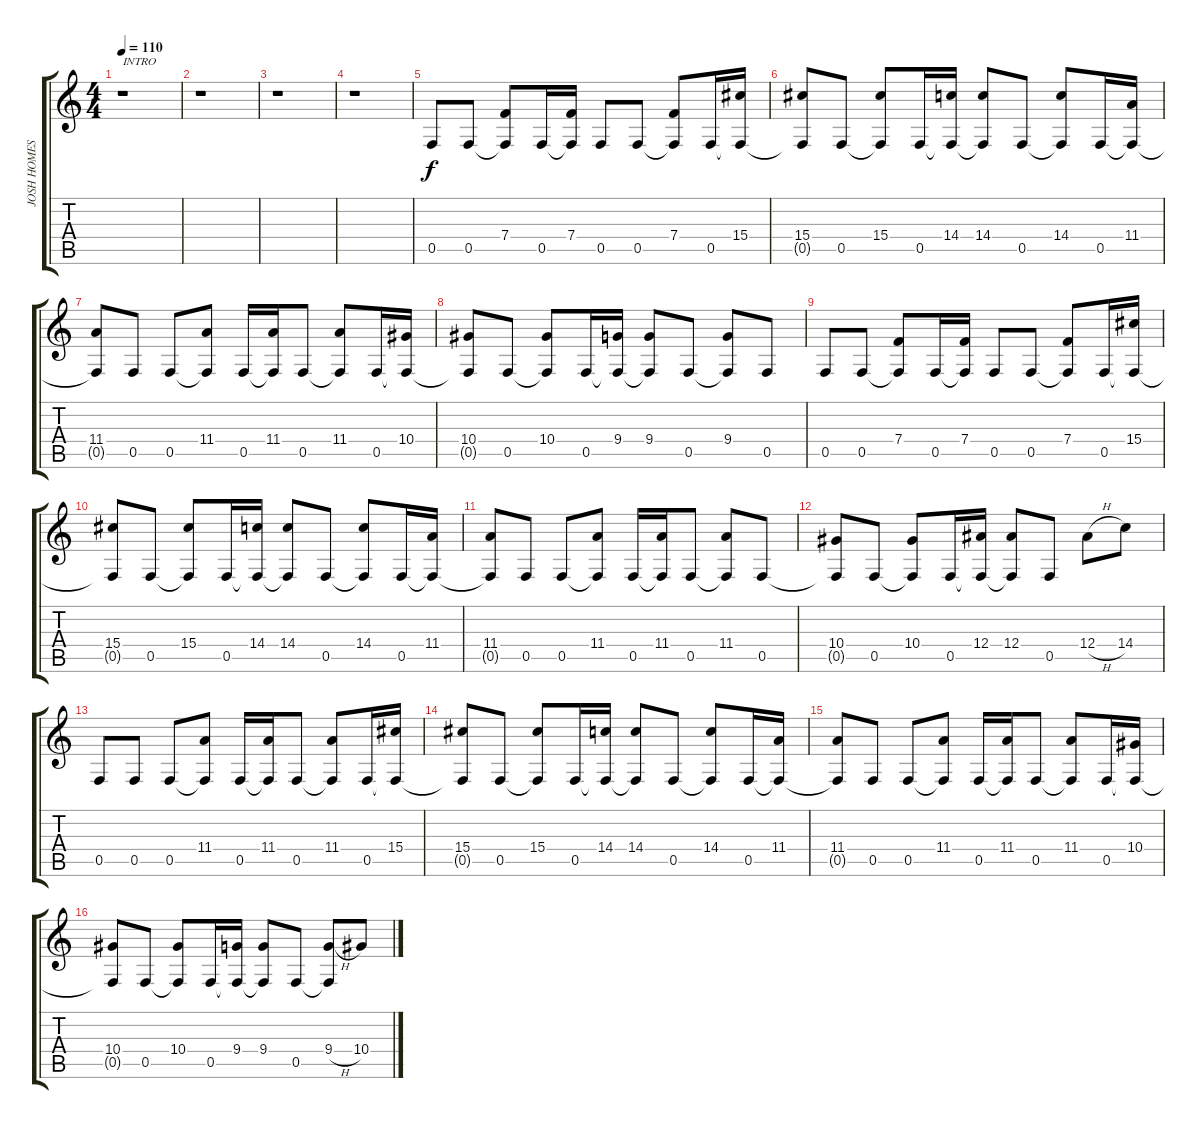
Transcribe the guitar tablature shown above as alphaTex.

\track ("JOSH HOMES (RULES)" "JOSH HOMES") {instrument distortionguitar}
\staff {score tabs}
\tuning (C4 G3 Eb3 Bb2 F2 C2) {hide}
\ts (4 4)
\tempo 110
\clef g2
\ks c
r.1{txt "INTRO" dy f instrument distortionguitar} |
r.1 |
r.1 |
r.1 |
0.5.8 0.5.8 (7.4 0.5{t}).8 0.5.16 (7.4 0.5{t}).16 0.5.8 0.5.8 (7.4 0.5{t}).8 0.5.16 (15.4 0.5{t}).16 |
(15.4 0.5{t}).8 0.5.8 (15.4 0.5{t}).8 0.5.16 (14.4 0.5{t}).16 (14.4 0.5{t}).8 0.5.8 (14.4 0.5{t}).8 0.5.16 (11.4 0.5{t}).16 |
(11.4 0.5{t}).8 0.5.8 0.5.8 (11.4 0.5{t}).8 0.5.16 (11.4 0.5{t}).16 0.5.8 (11.4 0.5{t}).8 0.5.16 (10.4 0.5{t}).16 |
(10.4 0.5{t}).8 0.5.8 (10.4 0.5{t}).8 0.5.16 (9.4 0.5{t}).16 (9.4 0.5{t}).8 0.5.8 (9.4 0.5{t}).8 0.5.8 |
0.5.8 0.5.8 (7.4 0.5{t}).8 0.5.16 (7.4 0.5{t}).16 0.5.8 0.5.8 (7.4 0.5{t}).8 0.5.16 (15.4 0.5{t}).16 |
(15.4 0.5{t}).8 0.5.8 (15.4 0.5{t}).8 0.5.16 (14.4 0.5{t}).16 (14.4 0.5{t}).8 0.5.8 (14.4 0.5{t}).8 0.5.16 (11.4 0.5{t}).16 |
(11.4 0.5{t}).8 0.5.8 0.5.8 (11.4 0.5{t}).8 0.5.16 (11.4 0.5{t}).16 0.5.8 (11.4 0.5{t}).8 0.5.8 |
(10.4 0.5{t}).8 0.5.8 (10.4 0.5{t}).8 0.5.16 (12.4 0.5{t}).16 (12.4 0.5{t}).8 0.5.8 12.4{h}.8 14.4.8 |
0.5.8 0.5.8 0.5.8 (11.4 0.5{t}).8 0.5.16 (11.4 0.5{t}).16 0.5.8 (11.4 0.5{t}).8 0.5.16 (15.4 0.5{t}).16 |
(15.4 0.5{t}).8 0.5.8 (15.4 0.5{t}).8 0.5.16 (14.4 0.5{t}).16 (14.4 0.5{t}).8 0.5.8 (14.4 0.5{t}).8 0.5.16 (11.4 0.5{t}).16 |
(11.4 0.5{t}).8 0.5.8 0.5.8 (11.4 0.5{t}).8 0.5.16 (11.4 0.5{t}).16 0.5.8 (11.4 0.5{t}).8 0.5.16 (10.4 0.5{t}).16 |
(10.4 0.5{t}).8 0.5.8 (10.4 0.5{t}).8 0.5.16 (9.4 0.5{t}).16 (9.4 0.5{t}).8 0.5.8 (9.4{h} 0.5{t}).8 10.4.8
